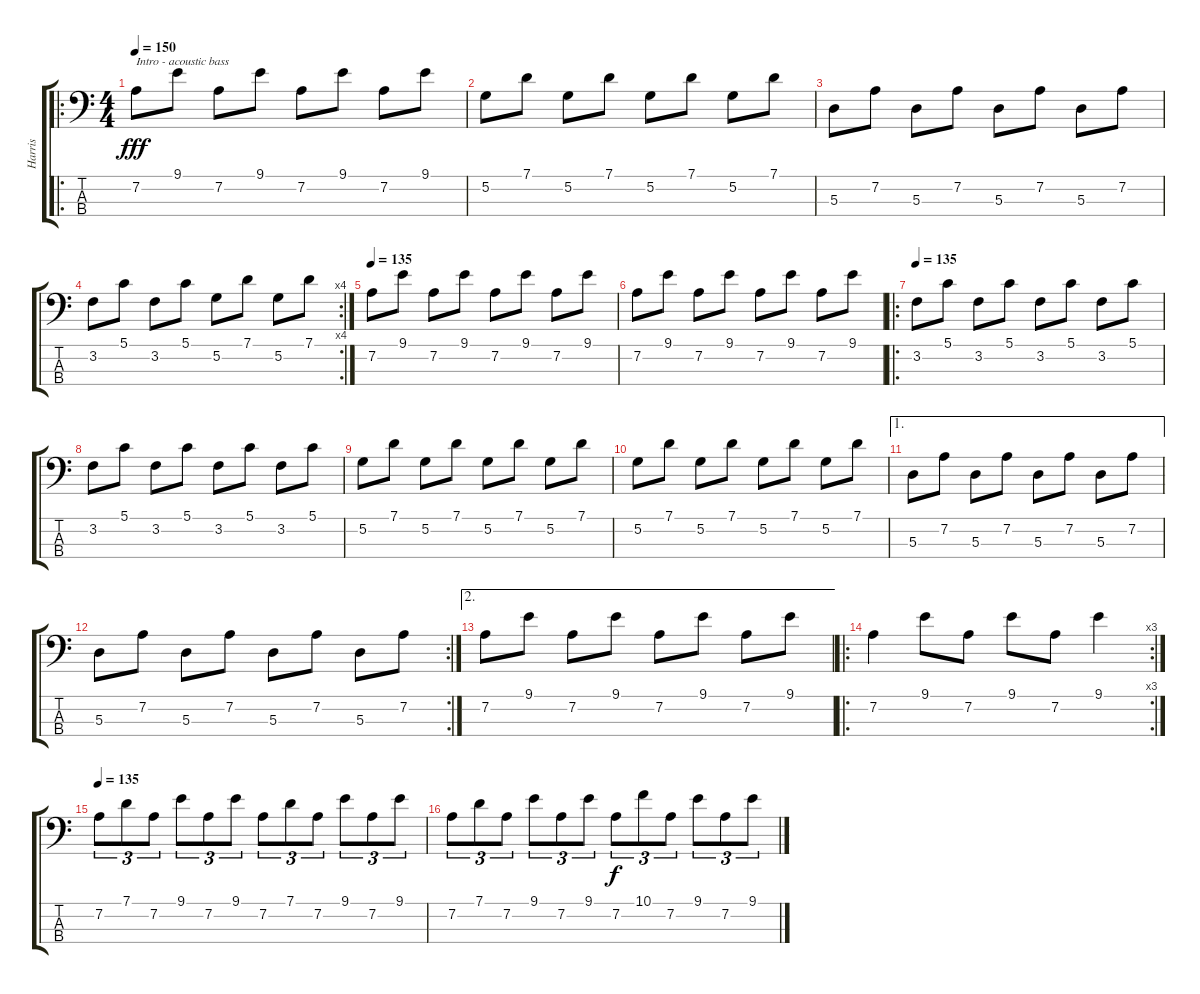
\track ("Harris" "Harris") {instrument electricbasspick}
\staff {score tabs}
\tuning (G2 D2 A1 E1) {hide}
\ro
\ts (4 4)
\tempo 150
\tempo 135
\tempo 150
\clef f4
\ks c
7.2.8{txt "Intro - acoustic bass" dy fff instrument acousticguitarsteel} 9.1.8 7.2.8 9.1.8 7.2.8 9.1.8 7.2.8 9.1.8 |
5.2.8 7.1.8 5.2.8 7.1.8 5.2.8 7.1.8 5.2.8 7.1.8 |
5.3.8 7.2.8 5.3.8 7.2.8 5.3.8 7.2.8 5.3.8 7.2.8 |
\rc 4
3.2.8 5.1.8 3.2.8 5.1.8 5.2.8 7.1.8 5.2.8 7.1.8 |
\tempo 135
7.2.8 9.1.8 7.2.8 9.1.8 7.2.8 9.1.8 7.2.8 9.1.8 |
7.2.8 9.1.8 7.2.8 9.1.8 7.2.8 9.1.8 7.2.8 9.1.8 |
\ro
\tempo 135
3.2.8 5.1.8 3.2.8 5.1.8 3.2.8 5.1.8 3.2.8 5.1.8 |
3.2.8 5.1.8 3.2.8 5.1.8 3.2.8 5.1.8 3.2.8 5.1.8 |
5.2.8 7.1.8 5.2.8 7.1.8 5.2.8 7.1.8 5.2.8 7.1.8 |
5.2.8 7.1.8 5.2.8 7.1.8 5.2.8 7.1.8 5.2.8 7.1.8 |
\ae 1
5.3.8 7.2.8 5.3.8 7.2.8 5.3.8 7.2.8 5.3.8 7.2.8 |
\rc 2
5.3.8 7.2.8 5.3.8 7.2.8 5.3.8 7.2.8 5.3.8 7.2.8 |
\ae 2
7.2.8 9.1.8 7.2.8 9.1.8 7.2.8 9.1.8 7.2.8 9.1.8 |
\ro
\rc 3
7.2.4 9.1.8 7.2.8 9.1.8 7.2.8 9.1.4 |
\tempo 135
7.2.8{tu (3 2)} 7.1.8{tu (3 2)} 7.2.8{tu (3 2)} 9.1.8{tu (3 2)} 7.2.8{tu (3 2)} 9.1.8{tu (3 2)} 7.2.8{tu (3 2)} 7.1.8{tu (3 2)} 7.2.8{tu (3 2)} 9.1.8{tu (3 2)} 7.2.8{tu (3 2)} 9.1.8{tu (3 2)} |
7.2.8{tu (3 2)} 7.1.8{tu (3 2)} 7.2.8{tu (3 2)} 9.1.8{tu (3 2)} 7.2.8{tu (3 2)} 9.1.8{tu (3 2)} 7.2.8{tu (3 2) dy f} 10.1.8{tu (3 2)} 7.2.8{tu (3 2)} 9.1.8{tu (3 2)} 7.2.8{tu (3 2)} 9.1.8{tu (3 2)}
